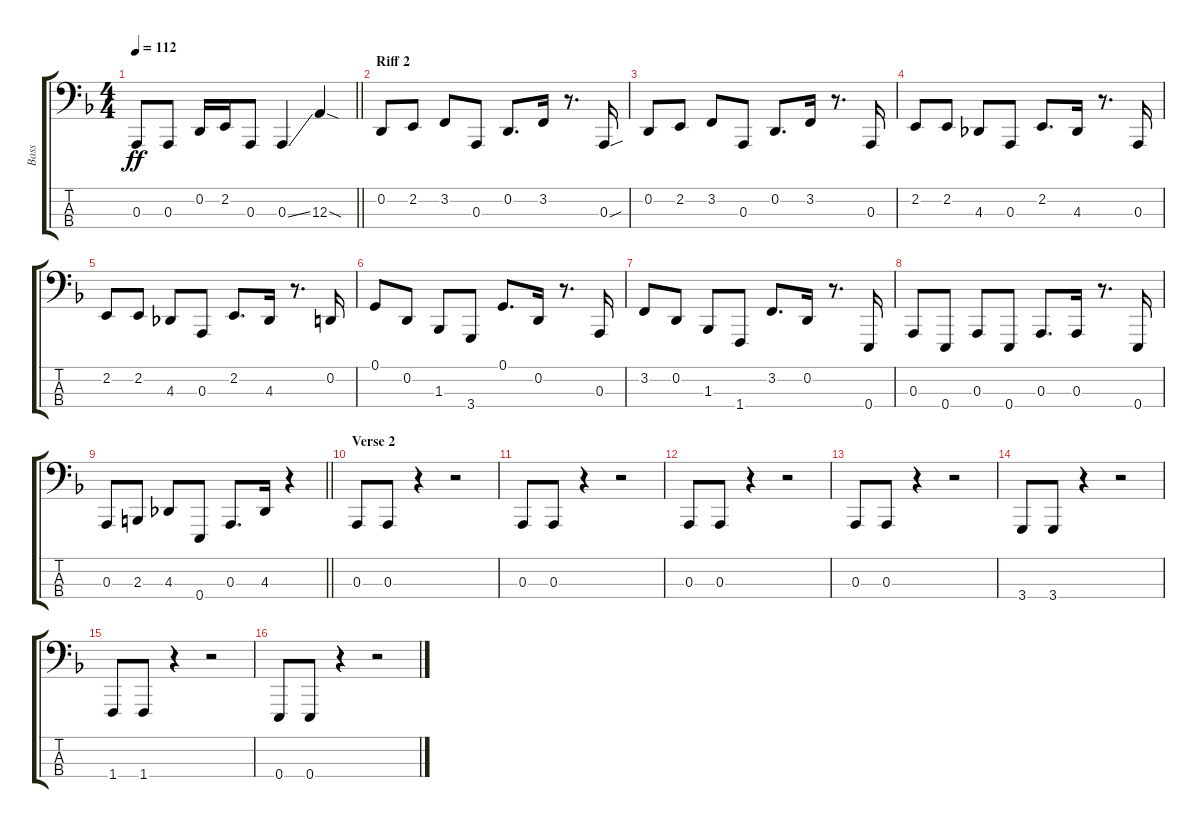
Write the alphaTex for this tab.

\track ("Bass " "Bass ") {instrument lead8bassandlead}
\staff {score tabs}
\tuning (G2 D2 A1 E1) {hide}
\ts (4 4)
\tempo 112
\clef f4
\barLineRight lightlight
\ks dminor
0.3.8{dy ff} 0.3.8 0.2.16 2.2.16 0.3.8 0.3{ss}.4 12.3{sod}.4 |
\section ("" "Riff 2")
0.2.8 2.2.8 3.2.8 0.3.8 0.2.8{d} 3.2.16 r.8{d} 0.3{sou}.16 |
0.2.8 2.2.8 3.2.8 0.3.8 0.2.8{d} 3.2.16 r.8{d} 0.3.16 |
2.2.8 2.2.8 4.3.8 0.3.8 2.2.8{d} 4.3.16 r.8{d} 0.3.16 |
2.2.8 2.2.8 4.3.8 0.3.8 2.2.8{d} 4.3.16 r.8{d} 0.2.16 |
0.1.8 0.2.8 1.3.8 3.4.8 0.1.8{d} 0.2.16 r.8{d} 0.3.16 |
3.2.8 0.2.8 1.3.8 1.4.8 3.2.8{d} 0.2.16 r.8{d} 0.4.16 |
0.3.8 0.4.8 0.3.8 0.4.8 0.3.8{d} 0.3.16 r.8{d} 0.4.16 |
\barLineRight lightlight
0.3.8 2.3.8 4.3.8 0.4.8 0.3.8{d} 4.3.16 r.4 |
\section ("" "Verse 2")
0.3.8 0.3.8 r.4 r.2 |
0.3.8 0.3.8 r.4 r.2 |
0.3.8 0.3.8 r.4 r.2 |
0.3.8 0.3.8 r.4 r.2 |
3.4.8 3.4.8 r.4 r.2 |
1.4.8 1.4.8 r.4 r.2 |
0.4.8 0.4.8 r.4 r.2
